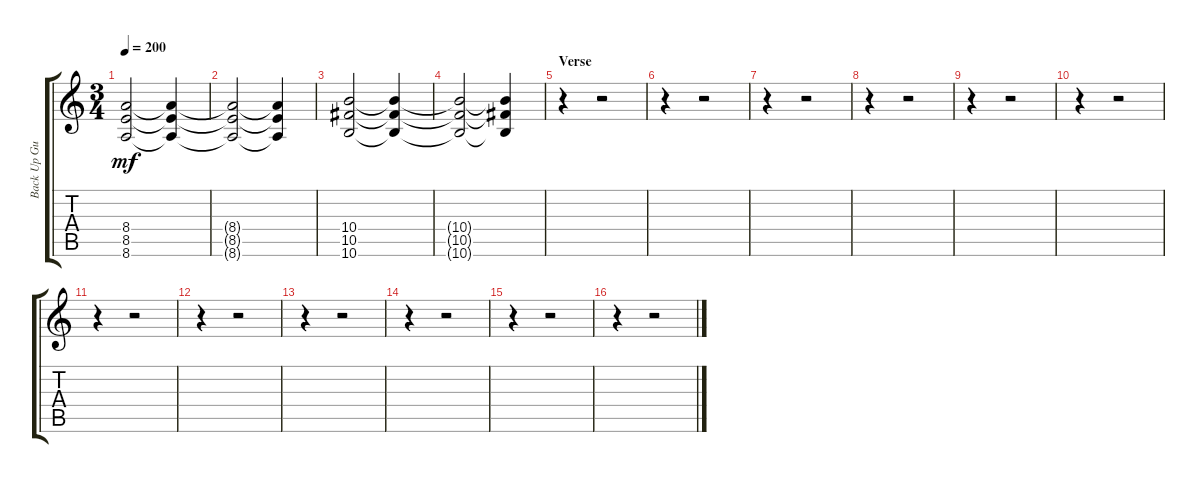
\track ("Back Up Guitar" "Back Up Gu") {instrument distortionguitar}
\staff {score tabs}
\tuning (Eb4 Bb3 Gb3 Db3 Ab2 Db2) {hide}
\ts (3 4)
\tempo 200
\clef g2
\ks c
(8.4 8.5 8.6).2{dy mf} (8.4{t} 8.5{t} 8.6{t}).4 |
(8.4{t} 8.5{t} 8.6{t}).2 (8.4{t} 8.5{t} 8.6{t}).4 |
(10.4 10.5 10.6).2 (10.4{t} 10.5{t} 10.6{t}).4 |
(10.4{t} 10.5{t} 10.6{t}).2 (10.4{t} 10.5{t} 10.6{t}).4 |
\section ("" "Verse")
r.4 r.2 |
r.4 r.2 |
r.4 r.2 |
r.4 r.2 |
r.4 r.2 |
r.4 r.2 |
r.4 r.2 |
r.4 r.2 |
r.4 r.2 |
r.4 r.2 |
r.4 r.2 |
r.4 r.2
